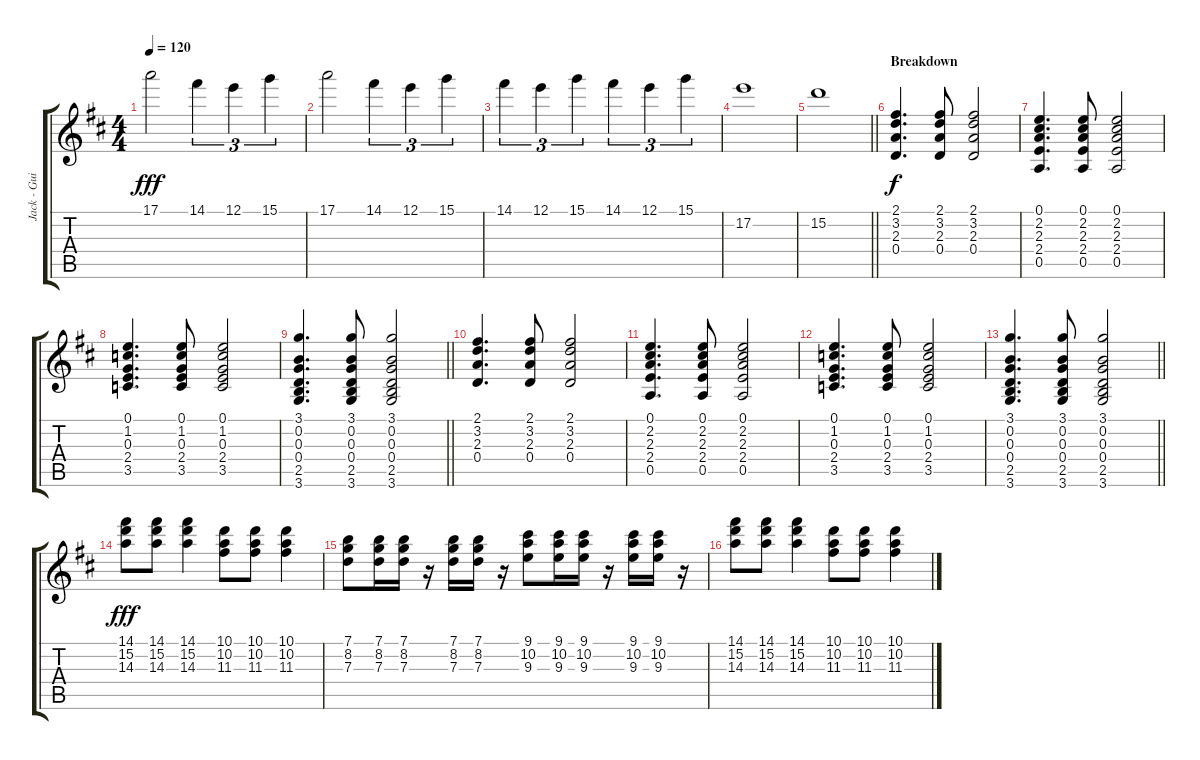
\track ("Jack - Guitar" "Jack - Gui") {instrument electricguitarjazz}
\staff {score tabs}
\tuning (E4 B3 G3 D3 A2 E2) {hide}
\ts (4 4)
\tempo 120
\clef g2
\ks d
17.1.2{dy fff} 14.1.4{tu (3 2)} 12.1.4{tu (3 2)} 15.1.4{tu (3 2)} |
17.1.2 14.1.4{tu (3 2)} 12.1.4{tu (3 2)} 15.1.4{tu (3 2)} |
14.1.4{tu (3 2)} 12.1.4{tu (3 2)} 15.1.4{tu (3 2)} 14.1.4{tu (3 2)} 12.1.4{tu (3 2)} 15.1.4{tu (3 2)} |
17.2.1 |
\barLineRight lightlight
15.2.1 |
\section ("" "Breakdown")
(2.1 3.2 2.3 0.4).4{d dy f} (2.1 3.2 2.3 0.4).8 (2.1 3.2 2.3 0.4).2 |
(0.1 2.2 2.3 2.4 0.5).4{d} (0.1 2.2 2.3 2.4 0.5).8 (0.1 2.2 2.3 2.4 0.5).2 |
(0.1 1.2 0.3 2.4 3.5).4{d} (0.1 1.2 0.3 2.4 3.5).8 (0.1 1.2 0.3 2.4 3.5).2 |
\barLineRight lightlight
(3.1 0.2 0.3 0.4 2.5 3.6).4{d} (3.1 0.2 0.3 0.4 2.5 3.6).8 (3.1 0.2 0.3 0.4 2.5 3.6).2 |
(2.1 3.2 2.3 0.4).4{d} (2.1 3.2 2.3 0.4).8 (2.1 3.2 2.3 0.4).2 |
(0.1 2.2 2.3 2.4 0.5).4{d} (0.1 2.2 2.3 2.4 0.5).8 (0.1 2.2 2.3 2.4 0.5).2 |
(0.1 1.2 0.3 2.4 3.5).4{d} (0.1 1.2 0.3 2.4 3.5).8 (0.1 1.2 0.3 2.4 3.5).2 |
\barLineRight lightlight
(3.1 0.2 0.3 0.4 2.5 3.6).4{d} (3.1 0.2 0.3 0.4 2.5 3.6).8 (3.1 0.2 0.3 0.4 2.5 3.6).2 |
(14.1 15.2 14.3).8{dy fff} (14.1 15.2 14.3).8 (14.1 15.2 14.3).4 (10.1 10.2 11.3).8 (10.1 10.2 11.3).8 (10.1 10.2 11.3).4 |
(7.1 8.2 7.3).8 (7.1 8.2 7.3).16 (7.1 8.2 7.3).16 r.16 (7.1 8.2 7.3).16 (7.1 8.2 7.3).16 r.16 (9.1 10.2 9.3).8 (9.1 10.2 9.3).16 (9.1 10.2 9.3).16 r.16 (9.1 10.2 9.3).16 (9.1 10.2 9.3).16 r.16 |
(14.1 15.2 14.3).8 (14.1 15.2 14.3).8 (14.1 15.2 14.3).4 (10.1 10.2 11.3).8 (10.1 10.2 11.3).8 (10.1 10.2 11.3).4
